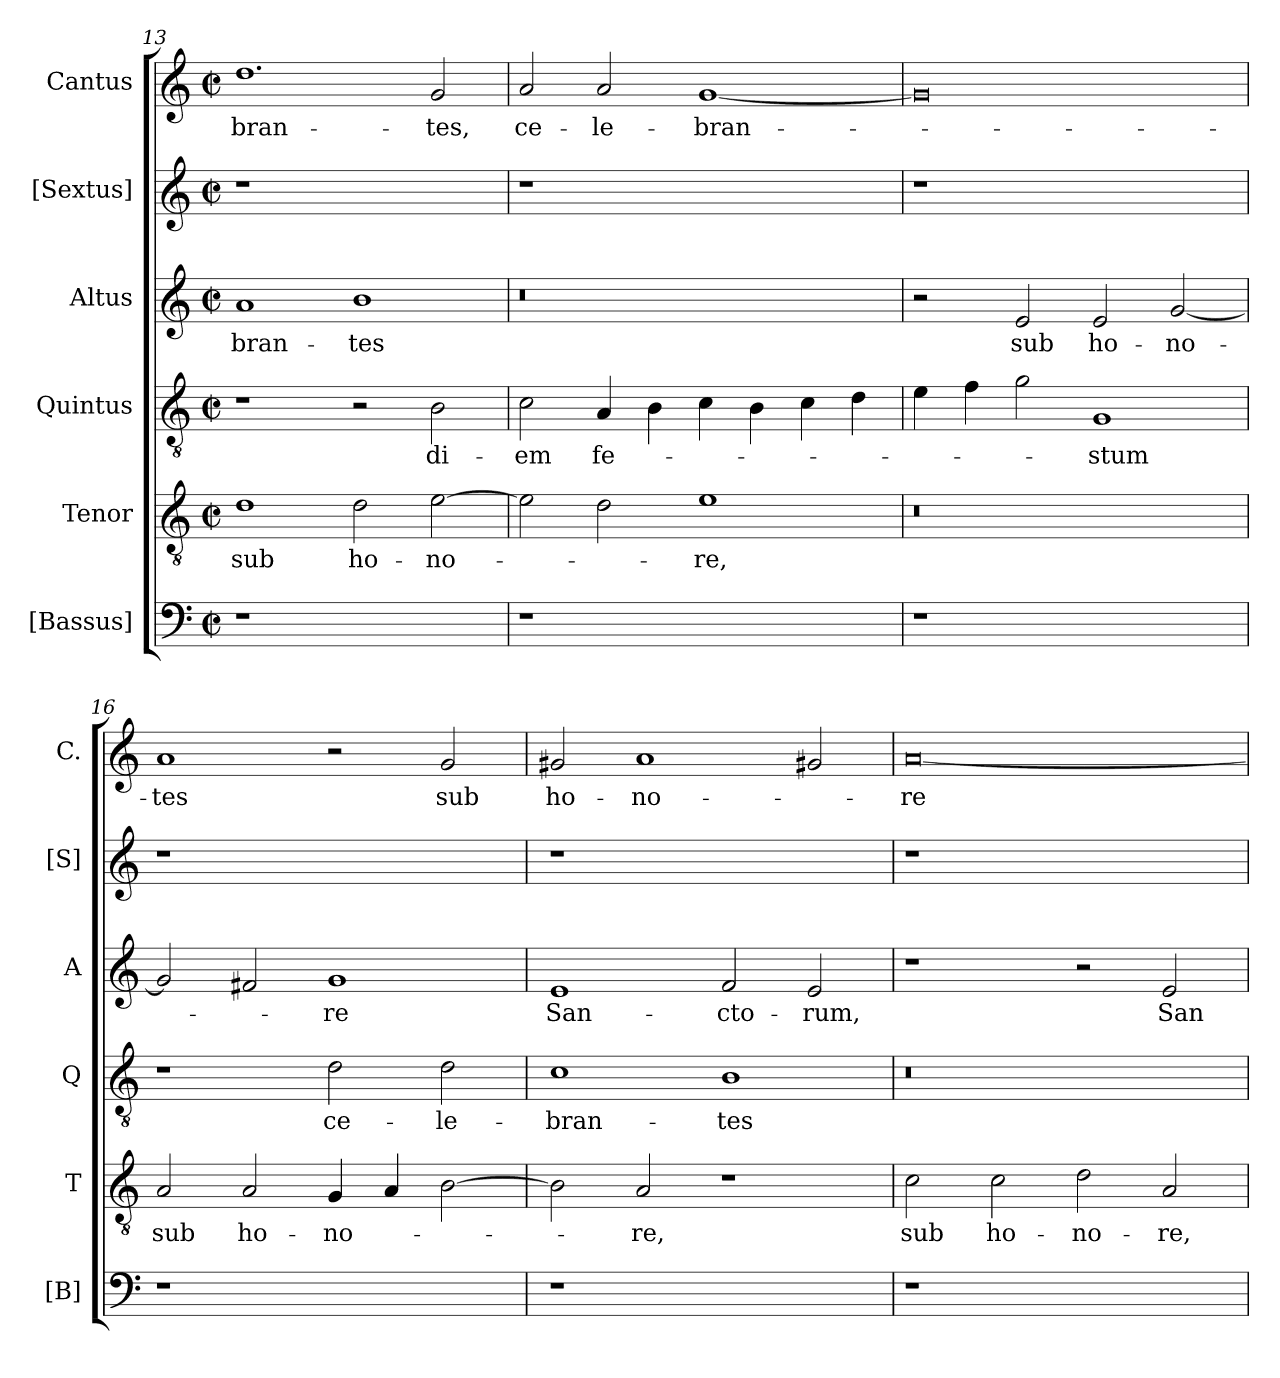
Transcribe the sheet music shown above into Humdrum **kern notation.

**kern	**kern	**text	**kern	**text	**kern	**text	**kern	**kern	**text
*part6	*part5	*part5	*part4	*part4	*part3	*part3	*part2	*part1	*part1
*staff6	*staff5	*staff5	*staff4	*staff4	*staff3	*staff3	*staff2	*staff1	*staff1
*I"[Bassus]	*I"Tenor	*	*I"Quintus	*	*I"Altus	*	*I"[Sextus]	*I"Cantus	*
*I'[B]	*I'T	*	*I'Q	*	*I'A	*	*I'[S]	*I'C.	*
*clefF4	*clefGv2	*	*clefGv2	*	*clefG2	*	*clefG2	*clefG2	*
*k[]	*k[]	*	*k[]	*	*k[]	*	*k[]	*k[]	*
*C:	*C:	*	*C:	*	*C:	*	*C:	*C:	*
*M2/2	*M2/2	*	*M2/2	*	*M2/2	*	*M2/2	*M2/2	*
*met(c|)	*met(c|)	*	*met(c|)	*	*met(c|)	*	*met(c|)	*met(c|)	*
=13	=13	=13	=13	=13	=13	=13	=13	=13	=13
1r	1d\	sub	1r	.	1a/	-bran-	1r	1.dd\	-bran-
1ryy	2d\	ho-	2r	.	1b\	-tes	1ryy	.	.
.	[2e\	-no-	2B\	di-	.	.	.	2g/	-tes,
=14	=14	=14	=14	=14	=14	=14	=14	=14	=14
!	!	!	!	!	!LO:N:vis=0	!	!	!	!
1r	2e\]	.	2c\	-em	1r	.	1r	2a/	ce-
.	2d\	.	4A/	fe-	.	.	.	2a/	-le-
.	.	.	4B\	.	.	.	.	.	.
1ryy	1e\	-re,	4c\	.	1ryy	.	1ryy	[1g/	-bran-
.	.	.	4B\	.	.	.	.	.	.
.	.	.	4c\	.	.	.	.	.	.
.	.	.	4d\	.	.	.	.	.	.
=15	=15	=15	=15	=15	=15	=15	=15	=15	=15
!	!LO:N:vis=0	!	!	!	!	!	!	!	!
1r	1r	.	4e\	.	2r	.	1r	0g/]	.
.	.	.	4f\	.	.	.	.	.	.
.	.	.	2g\	.	2e/	sub	.	.	.
1ryy	1ryy	.	1G/	-stum	2e/	ho-	1ryy	.	.
.	.	.	.	.	[2g/	-no-	.	.	.
=16	=16	=16	=16	=16	=16	=16	=16	=16	=16
1r	2A/	sub	1r	.	2g/]	.	1r	1a/	-tes
.	2A/	ho-	.	.	2f#X/	.	.	.	.
1ryy	4G/	-no-	2d\	ce-	1g/	-re	1ryy	2r	.
.	4A/	.	.	.	.	.	.	.	.
.	[2B\	.	2d\	-le-	.	.	.	2g/	sub
=17	=17	=17	=17	=17	=17	=17	=17	=17	=17
1r	2B\]	.	1c\	-bran-	1e/	San-	1r	2g#X/	ho-
.	2A/	-re,	.	.	.	.	.	1a/	-no-
1ryy	1r	.	1B\	-tes	2f/	-cto-	1ryy	.	.
.	.	.	.	.	2e/	-rum,	.	2g#X/	.
=18	=18	=18	=18	=18	=18	=18	=18	=18	=18
!	!	!	!LO:N:vis=0	!	!	!	!	!	!
1r	2c\	sub	1r	.	1r	.	1r	[0a/	-re
.	2c\	ho-	.	.	.	.	.	.	.
1ryy	2d\	-no-	1ryy	.	2r	.	1ryy	.	.
.	2A/	-re,	.	.	2e/	San-	.	.	.
=	=	=	=	=	=	=	=	=	=
*-	*-	*-	*-	*-	*-	*-	*-	*-	*-
